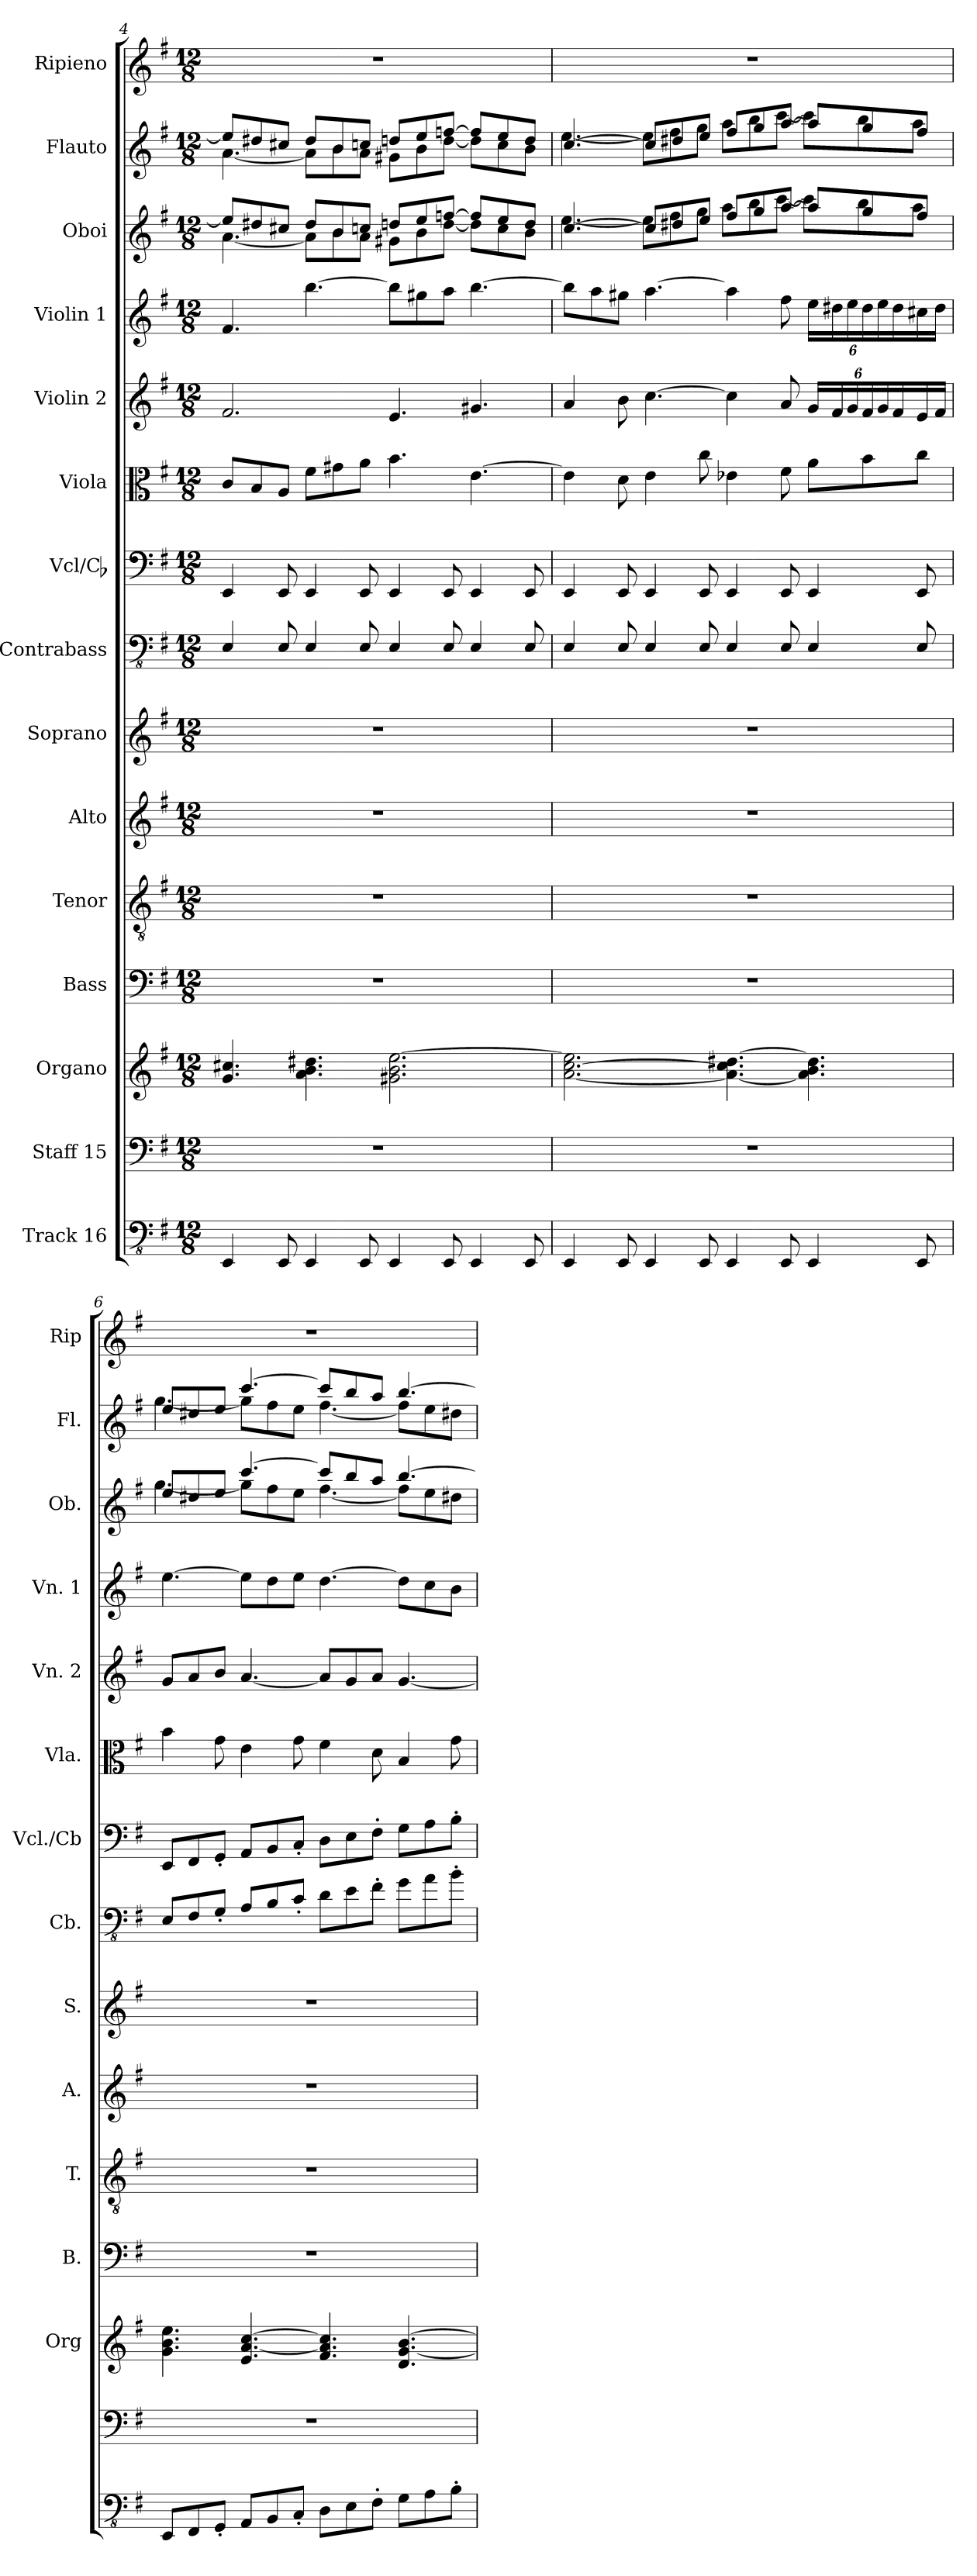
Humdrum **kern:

**kern	**kern	**kern	**kern	**kern	**kern	**kern	**kern	**kern	**kern	**kern	**kern	**kern	**kern	**kern
*part15	*part14	*part13	*part12	*part11	*part10	*part9	*part8	*part7	*part6	*part5	*part4	*part3	*part2	*part1
*staff15	*staff14	*staff13	*staff12	*staff11	*staff10	*staff9	*staff8	*staff7	*staff6	*staff5	*staff4	*staff3	*staff2	*staff1
*I"Track 16	*I"Staff 15	*I"Organo	*I"Bass	*I"Tenor	*I"Alto	*I"Soprano	*I"Contrabass	*I"Vcl/Cb	*I"Viola	*I"Violin 2	*I"Violin 1	*I"Oboi	*I"Flauto	*I"Ripieno
*	*	*I'Org	*I'B.	*I'T.	*I'A.	*I'S.	*I'Cb.	*I'Vcl./Cb	*I'Vla.	*I'Vn. 2	*I'Vn. 1	*I'Ob.	*I'Fl.	*I'Rip
*clefFv4	*clefF4	*clefG2	*clefF4	*clefGv2	*clefG2	*clefG2	*clefFv4	*clefF4	*clefC3	*clefG2	*clefG2	*clefG2	*clefG2	*clefG2
*	*	*	*	*	*	*	*ITrd7c12	*	*	*	*	*	*	*
*k[f#]	*k[f#]	*k[f#]	*k[f#]	*k[f#]	*k[f#]	*k[f#]	*k[f#]	*k[f#]	*k[f#]	*k[f#]	*k[f#]	*k[f#]	*k[f#]	*k[f#]
*M12/8	*M12/8	*M12/8	*M12/8	*M12/8	*M12/8	*M12/8	*M12/8	*M12/8	*M12/8	*M12/8	*M12/8	*M12/8	*M12/8	*M12/8
=4	=4	=4	=4	=4	=4	=4	=4	=4	=4	=4	=4	=4	=4	=4
*	*	*	*	*	*	*	*	*	*	*	*	*^	*^	*
4EEE/	1.r	4.g/ 4.cc#X/	1.r	1.r	1.r	1.r	4EEE/	4EE/	8c/L	2.f#/	4.f#/	8ee/L]	[4.a\	8ee/L]	[4.a\	1.r
.	.	.	.	.	.	.	.	.	8B/	.	.	8dd#X/	.	8dd#X/	.	.
8EEE/	.	.	.	.	.	.	8EEE/	8EE/	8A/J	.	.	8cc#X/J	.	8cc#X/J	.	.
4EEE/	.	4.a\ 4.b\ 4.dd#X\	.	.	.	.	4EEE/	4EE/	8f#\L	.	[4.bb\	8dd#/L	8a\L]	8dd#/L	8a\L]	.
.	.	.	.	.	.	.	.	.	8g#X\	.	.	8b/	8b\	8b/	8b\	.
8EEE/	.	.	.	.	.	.	8EEE/	8EE/	8a\J	.	.	8ccn/J	8a\J	8ccn/J	8a\J	.
4EEE/	.	2.g#X\ 2.b\ [2.ee\	.	.	.	.	4EEE/	4EE/	4.b\	4.e/	8bb\L]	8ddn/L	8g#X\L	8ddn/L	8g#X\L	.
.	.	.	.	.	.	.	.	.	.	.	8gg#X\	8ee/	8b\	8ee/	8b\	.
8EEE/	.	.	.	.	.	.	8EEE/	8EE/	.	.	8aa\J	[8ffn/J	[8dd\J	[8ffn/J	[8dd\J	.
4EEE/	.	.	.	.	.	.	4EEE/	4EE/	[4.e\	4.g#X/	[4.bb\	8ff/L]	8dd\L]	8ff/L]	8dd\L]	.
.	.	.	.	.	.	.	.	.	.	.	.	8ee/	8cc\	8ee/	8cc\	.
8EEE/	.	.	.	.	.	.	8EEE/	8EE/	.	.	.	8dd/J	8b\J	8dd/J	8b\J	.
!!LO:PB:g=z
=5	=5	=5	=5	=5	=5	=5	=5	=5	=5	=5	=5	=5	=5	=5	=5	=5
4EEE/	1.r	[2.a\ [2.cc\ 2.ee\]	1.r	1.r	1.r	1.r	4EEE/	4EE/	4e\]	4a/	8bb\L]	[4.cc/	[4.ee\	[4.cc/	[4.ee\	1.r
.	.	.	.	.	.	.	.	.	.	.	8aa\	.	.	.	.	.
8EEE/	.	.	.	.	.	.	8EEE/	8EE/	8d\	8b\	8gg#X\J	.	.	.	.	.
4EEE/	.	.	.	.	.	.	4EEE/	4EE/	4e\	[4.cc\	[4.aa\	8cc/L]	8ee\L]	8cc/L]	8ee\L]	.
.	.	.	.	.	.	.	.	.	.	.	.	8dd#X/	8ff#\	8dd#X/	8ff#\	.
8EEE/	.	.	.	.	.	.	8EEE/	8EE/	8cc\	.	.	8ee/J	8gg\J	8ee/J	8gg\J	.
4EEE/	.	4.a\_ 4.cc\] [4.dd#X\	.	.	.	.	4EEE/	4EE/	4e-X\	4cc\]	4aa\]	8ff#/L	8aa\L	8ff#/L	8aa\L	.
.	.	.	.	.	.	.	.	.	.	.	.	8gg/	8bb\	8gg/	8bb\	.
8EEE/	.	.	.	.	.	.	8EEE/	8EE/	8f#\	8a/	8ff#\	[8aa/J	[8ccc\J	[8aa/J	[8ccc\J	.
*	*	*	*	*	*	*	*	*	*	*Xbrackettup	*Xbrackettup	*	*	*	*	*
4EEE/	.	4.a\] 4.b\ 4.dd#\]	.	.	.	.	4EEE/	4EE/	8a\L	24g/LL	24ee\LL	8aa/L]	8ccc\L]	8aa/L]	8ccc\L]	.
.	.	.	.	.	.	.	.	.	.	24f#/	24dd#X\	.	.	.	.	.
.	.	.	.	.	.	.	.	.	.	24g/	24ee\	.	.	.	.	.
.	.	.	.	.	.	.	.	.	8b\	24f#/	24dd#\	8gg/	8bb\	8gg/	8bb\	.
.	.	.	.	.	.	.	.	.	.	24g/	24ee\	.	.	.	.	.
.	.	.	.	.	.	.	.	.	.	24f#/	24dd#\	.	.	.	.	.
8EEE/	.	.	.	.	.	.	8EEE/	8EE/	8cc\J	16e/	16cc#X\	8ff#/J	8aa\J	8ff#/J	8aa\J	.
.	.	.	.	.	.	.	.	.	.	16f#/JJ	16dd#\JJ	.	.	.	.	.
=6	=6	=6	=6	=6	=6	=6	=6	=6	=6	=6	=6	=6	=6	=6	=6	=6
8EEE/L	1.r	4.g\ 4.b\ 4.ee\	1.r	1.r	1.r	1.r	8EEE/L	8EE/L	4b\	8g/L	[4.ee\	8ee/L	[4.gg\	8ee/L	[4.gg\	1.r
8FFF#/	.	.	.	.	.	.	8FFF#/	8FF#/	.	8a/	.	8dd#X/	.	8dd#X/	.	.
8GGG'/J	.	.	.	.	.	.	8GGG'/J	8GG'/J	8g\	8b/J	.	8ee/J	.	8ee/J	.	.
8AAA/L	.	4.e/ [4.a/ [4.cc/	.	.	.	.	8AAA/L	8AA/L	4e\	[4.a/	8ee\L]	[4.ccc/	8gg\L]	[4.ccc/	8gg\L]	.
8BBB/	.	.	.	.	.	.	8BBB/	8BB/	.	.	8dd\	.	8ff#\	.	8ff#\	.
8CC'/J	.	.	.	.	.	.	8CC'/J	8C'/J	8g\	.	8ee\J	.	8ee\J	.	8ee\J	.
8DD\L	.	4.f#/ 4.a/] 4.cc/]	.	.	.	.	8DD\L	8D\L	4f#\	8a/L]	[4.dd\	8ccc/L]	[4.ff#\	8ccc/L]	[4.ff#\	.
8EE\	.	.	.	.	.	.	8EE\	8E\	.	8g/	.	8bb/	.	8bb/	.	.
8FF#'\J	.	.	.	.	.	.	8FF#'\J	8F#'\J	8d\	8a/J	.	8aa/J	.	8aa/J	.	.
8GG\L	.	4.d/ [4.g/ [4.b/	.	.	.	.	8GG\L	8G\L	4B/	[4.g/	8dd\L]	[4.bb/	8ff#\L]	[4.bb/	8ff#\L]	.
8AA\	.	.	.	.	.	.	8AA\	8A\	.	.	8cc\	.	8ee\	.	8ee\	.
8BB'\J	.	.	.	.	.	.	8BB'\J	8B'\J	8g\	.	8b\J	.	8dd#X\J	.	8dd#X\J	.
*	*	*	*	*	*	*	*	*	*	*	*	*v	*v	*	*	*
*	*	*	*	*	*	*	*	*	*	*	*	*	*v	*v	*
=	=	=	=	=	=	=	=	=	=	=	=	=	=	=
*-	*-	*-	*-	*-	*-	*-	*-	*-	*-	*-	*-	*-	*-	*-
